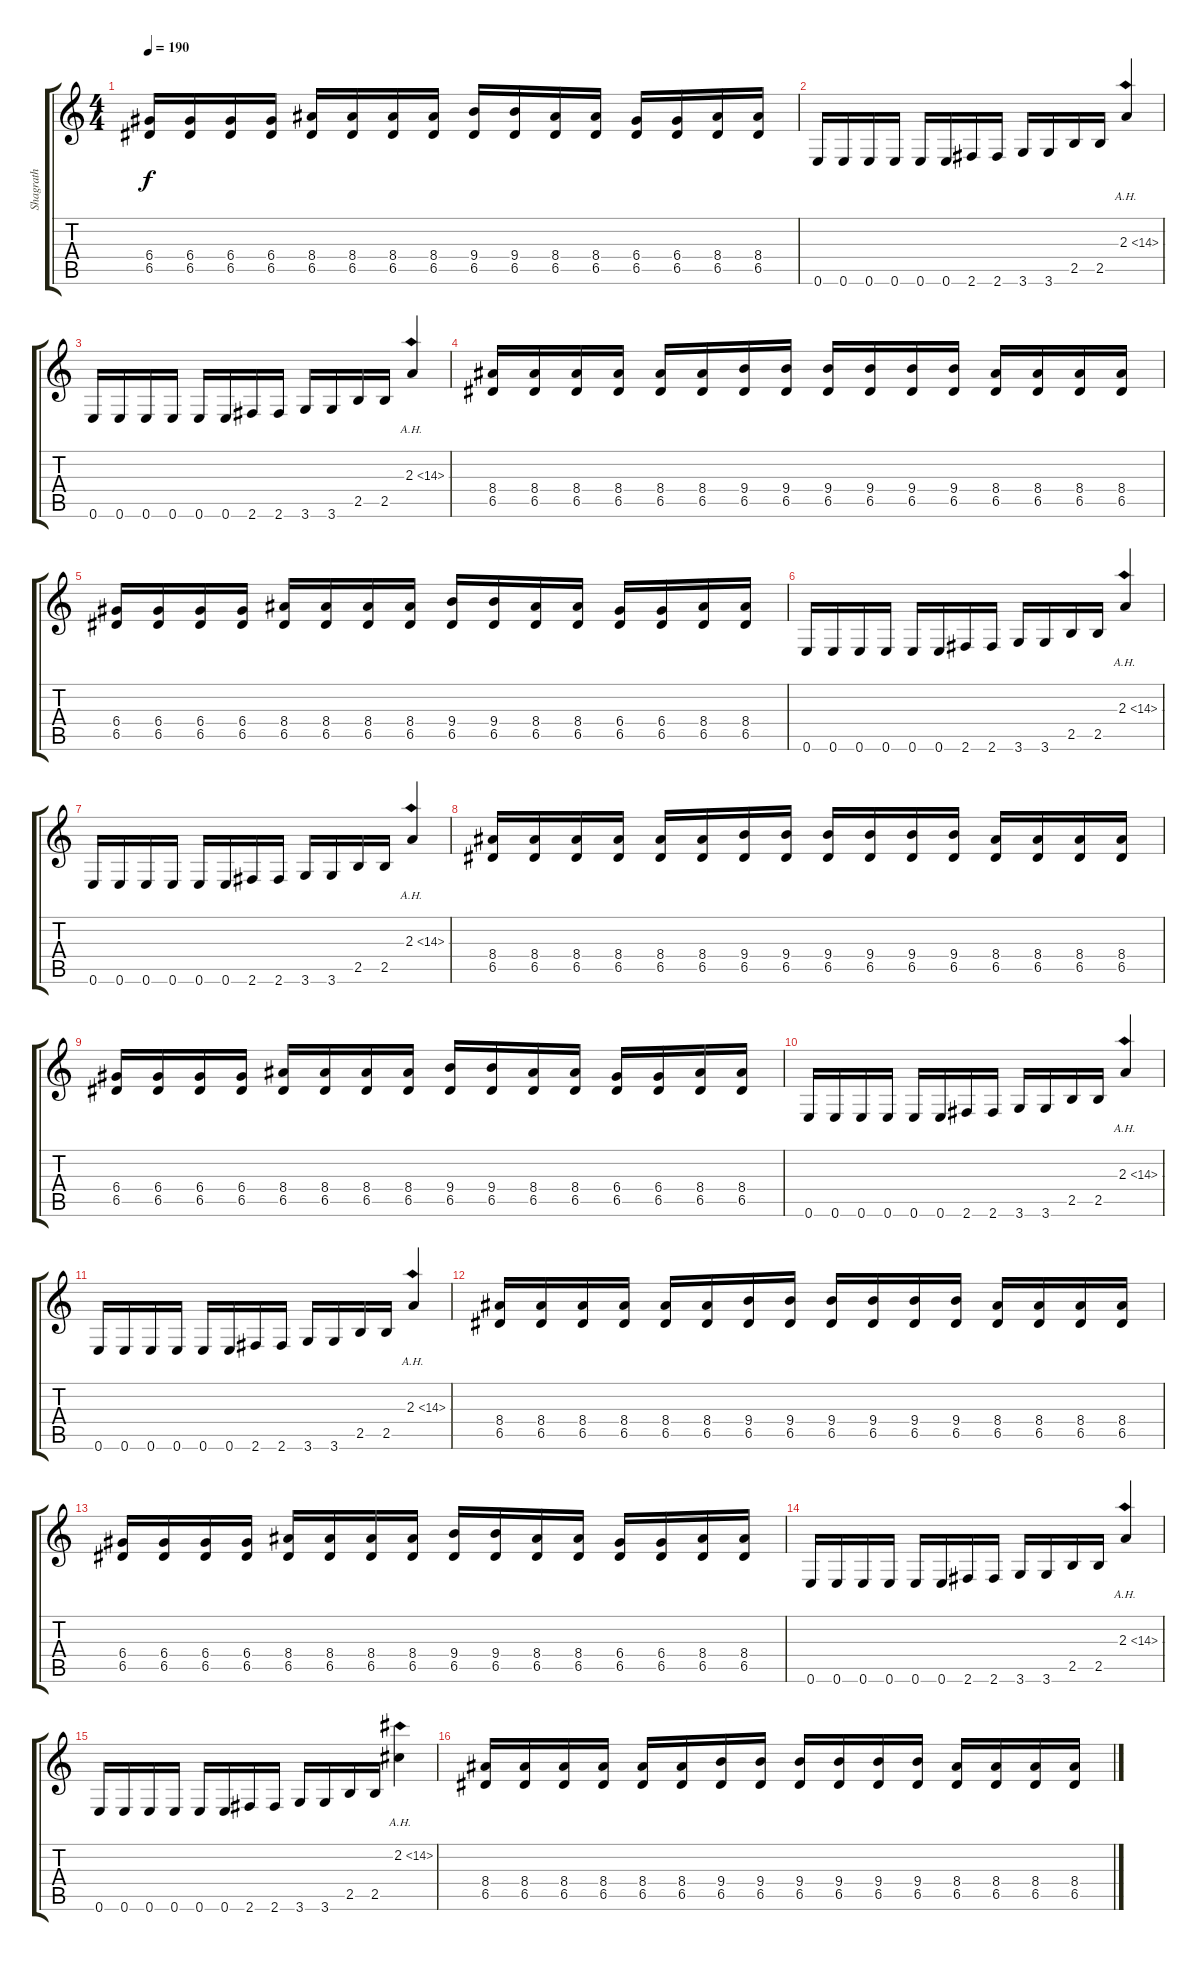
\track ("Shagrath" "Shagrath") {instrument distortionguitar}
\staff {score tabs}
\tuning (E4 B3 G3 D3 A2 E2) {hide}
\ts (4 4)
\tempo 190
\clef g2
\ks c
(6.4 6.5).16{dy f} (6.4 6.5).16 (6.4 6.5).16 (6.4 6.5).16 (8.4 6.5).16 (8.4 6.5).16 (8.4 6.5).16 (8.4 6.5).16 (9.4 6.5).16 (9.4 6.5).16 (8.4 6.5).16 (8.4 6.5).16 (6.4 6.5).16 (6.4 6.5).16 (8.4 6.5).16 (8.4 6.5).16 |
0.6.16 0.6.16 0.6.16 0.6.16 0.6.16 0.6.16 2.6.16 2.6.16 3.6.16 3.6.16 2.5.16 2.5.16 2.3{ah 12}.4 |
0.6.16 0.6.16 0.6.16 0.6.16 0.6.16 0.6.16 2.6.16 2.6.16 3.6.16 3.6.16 2.5.16 2.5.16 2.3{ah 12}.4 |
(8.4 6.5).16 (8.4 6.5).16 (8.4 6.5).16 (8.4 6.5).16 (8.4 6.5).16 (8.4 6.5).16 (9.4 6.5).16 (9.4 6.5).16 (9.4 6.5).16 (9.4 6.5).16 (9.4 6.5).16 (9.4 6.5).16 (8.4 6.5).16 (8.4 6.5).16 (8.4 6.5).16 (8.4 6.5).16 |
(6.4 6.5).16 (6.4 6.5).16 (6.4 6.5).16 (6.4 6.5).16 (8.4 6.5).16 (8.4 6.5).16 (8.4 6.5).16 (8.4 6.5).16 (9.4 6.5).16 (9.4 6.5).16 (8.4 6.5).16 (8.4 6.5).16 (6.4 6.5).16 (6.4 6.5).16 (8.4 6.5).16 (8.4 6.5).16 |
0.6.16 0.6.16 0.6.16 0.6.16 0.6.16 0.6.16 2.6.16 2.6.16 3.6.16 3.6.16 2.5.16 2.5.16 2.3{ah 12}.4 |
0.6.16 0.6.16 0.6.16 0.6.16 0.6.16 0.6.16 2.6.16 2.6.16 3.6.16 3.6.16 2.5.16 2.5.16 2.3{ah 12}.4 |
(8.4 6.5).16 (8.4 6.5).16 (8.4 6.5).16 (8.4 6.5).16 (8.4 6.5).16 (8.4 6.5).16 (9.4 6.5).16 (9.4 6.5).16 (9.4 6.5).16 (9.4 6.5).16 (9.4 6.5).16 (9.4 6.5).16 (8.4 6.5).16 (8.4 6.5).16 (8.4 6.5).16 (8.4 6.5).16 |
(6.4 6.5).16 (6.4 6.5).16 (6.4 6.5).16 (6.4 6.5).16 (8.4 6.5).16 (8.4 6.5).16 (8.4 6.5).16 (8.4 6.5).16 (9.4 6.5).16 (9.4 6.5).16 (8.4 6.5).16 (8.4 6.5).16 (6.4 6.5).16 (6.4 6.5).16 (8.4 6.5).16 (8.4 6.5).16 |
0.6.16 0.6.16 0.6.16 0.6.16 0.6.16 0.6.16 2.6.16 2.6.16 3.6.16 3.6.16 2.5.16 2.5.16 2.3{ah 12}.4 |
0.6.16 0.6.16 0.6.16 0.6.16 0.6.16 0.6.16 2.6.16 2.6.16 3.6.16 3.6.16 2.5.16 2.5.16 2.3{ah 12}.4 |
(8.4 6.5).16 (8.4 6.5).16 (8.4 6.5).16 (8.4 6.5).16 (8.4 6.5).16 (8.4 6.5).16 (9.4 6.5).16 (9.4 6.5).16 (9.4 6.5).16 (9.4 6.5).16 (9.4 6.5).16 (9.4 6.5).16 (8.4 6.5).16 (8.4 6.5).16 (8.4 6.5).16 (8.4 6.5).16 |
(6.4 6.5).16 (6.4 6.5).16 (6.4 6.5).16 (6.4 6.5).16 (8.4 6.5).16 (8.4 6.5).16 (8.4 6.5).16 (8.4 6.5).16 (9.4 6.5).16 (9.4 6.5).16 (8.4 6.5).16 (8.4 6.5).16 (6.4 6.5).16 (6.4 6.5).16 (8.4 6.5).16 (8.4 6.5).16 |
0.6.16 0.6.16 0.6.16 0.6.16 0.6.16 0.6.16 2.6.16 2.6.16 3.6.16 3.6.16 2.5.16 2.5.16 2.3{ah 12}.4 |
0.6.16 0.6.16 0.6.16 0.6.16 0.6.16 0.6.16 2.6.16 2.6.16 3.6.16 3.6.16 2.5.16 2.5.16 2.2{ah 12}.4 |
(8.4 6.5).16 (8.4 6.5).16 (8.4 6.5).16 (8.4 6.5).16 (8.4 6.5).16 (8.4 6.5).16 (9.4 6.5).16 (9.4 6.5).16 (9.4 6.5).16 (9.4 6.5).16 (9.4 6.5).16 (9.4 6.5).16 (8.4 6.5).16 (8.4 6.5).16 (8.4 6.5).16 (8.4 6.5).16
